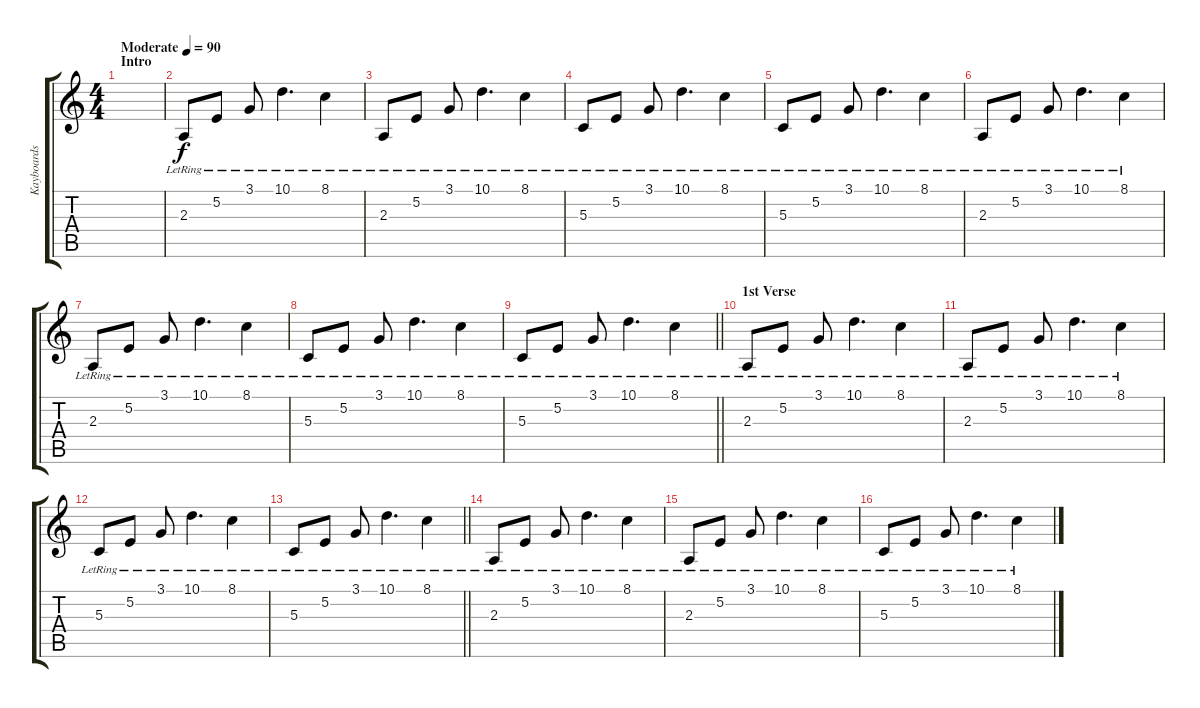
\track ("Kayboards" "Kayboards") {instrument acousticgrandpiano}
\staff {score tabs}
\tuning (E4 B3 G3 D3 A2 E2) {hide}
\ts (4 4)
\section ("" "Intro")
\tempo (90 "Moderate")
\clef g2
\ks c
|
2.3{lr}.8 5.2{lr}.8 3.1{lr}.8 10.1{lr}.4{d} 8.1{lr}.4 |
2.3{lr}.8 5.2{lr}.8 3.1{lr}.8 10.1{lr}.4{d} 8.1{lr}.4 |
5.3{lr}.8 5.2{lr}.8 3.1{lr}.8 10.1{lr}.4{d} 8.1{lr}.4 |
5.3{lr}.8 5.2{lr}.8 3.1{lr}.8 10.1{lr}.4{d} 8.1{lr}.4 |
2.3{lr}.8 5.2{lr}.8 3.1{lr}.8 10.1{lr}.4{d} 8.1{lr}.4 |
2.3{lr}.8 5.2{lr}.8 3.1{lr}.8 10.1{lr}.4{d} 8.1{lr}.4 |
5.3{lr}.8 5.2{lr}.8 3.1{lr}.8 10.1{lr}.4{d} 8.1{lr}.4 |
\barLineRight lightlight
5.3{lr}.8 5.2{lr}.8 3.1{lr}.8 10.1{lr}.4{d} 8.1{lr}.4 |
\section ("" "1st Verse")
2.3{lr}.8 5.2{lr}.8 3.1{lr}.8 10.1{lr}.4{d} 8.1{lr}.4 |
2.3{lr}.8 5.2{lr}.8 3.1{lr}.8 10.1{lr}.4{d} 8.1{lr}.4 |
5.3{lr}.8 5.2{lr}.8 3.1{lr}.8 10.1{lr}.4{d} 8.1{lr}.4 |
\barLineRight lightlight
5.3{lr}.8 5.2{lr}.8 3.1{lr}.8 10.1{lr}.4{d} 8.1{lr}.4 |
2.3{lr}.8 5.2{lr}.8 3.1{lr}.8 10.1{lr}.4{d} 8.1{lr}.4 |
2.3{lr}.8 5.2{lr}.8 3.1{lr}.8 10.1{lr}.4{d} 8.1{lr}.4 |
5.3{lr}.8 5.2{lr}.8 3.1{lr}.8 10.1{lr}.4{d} 8.1{lr}.4
